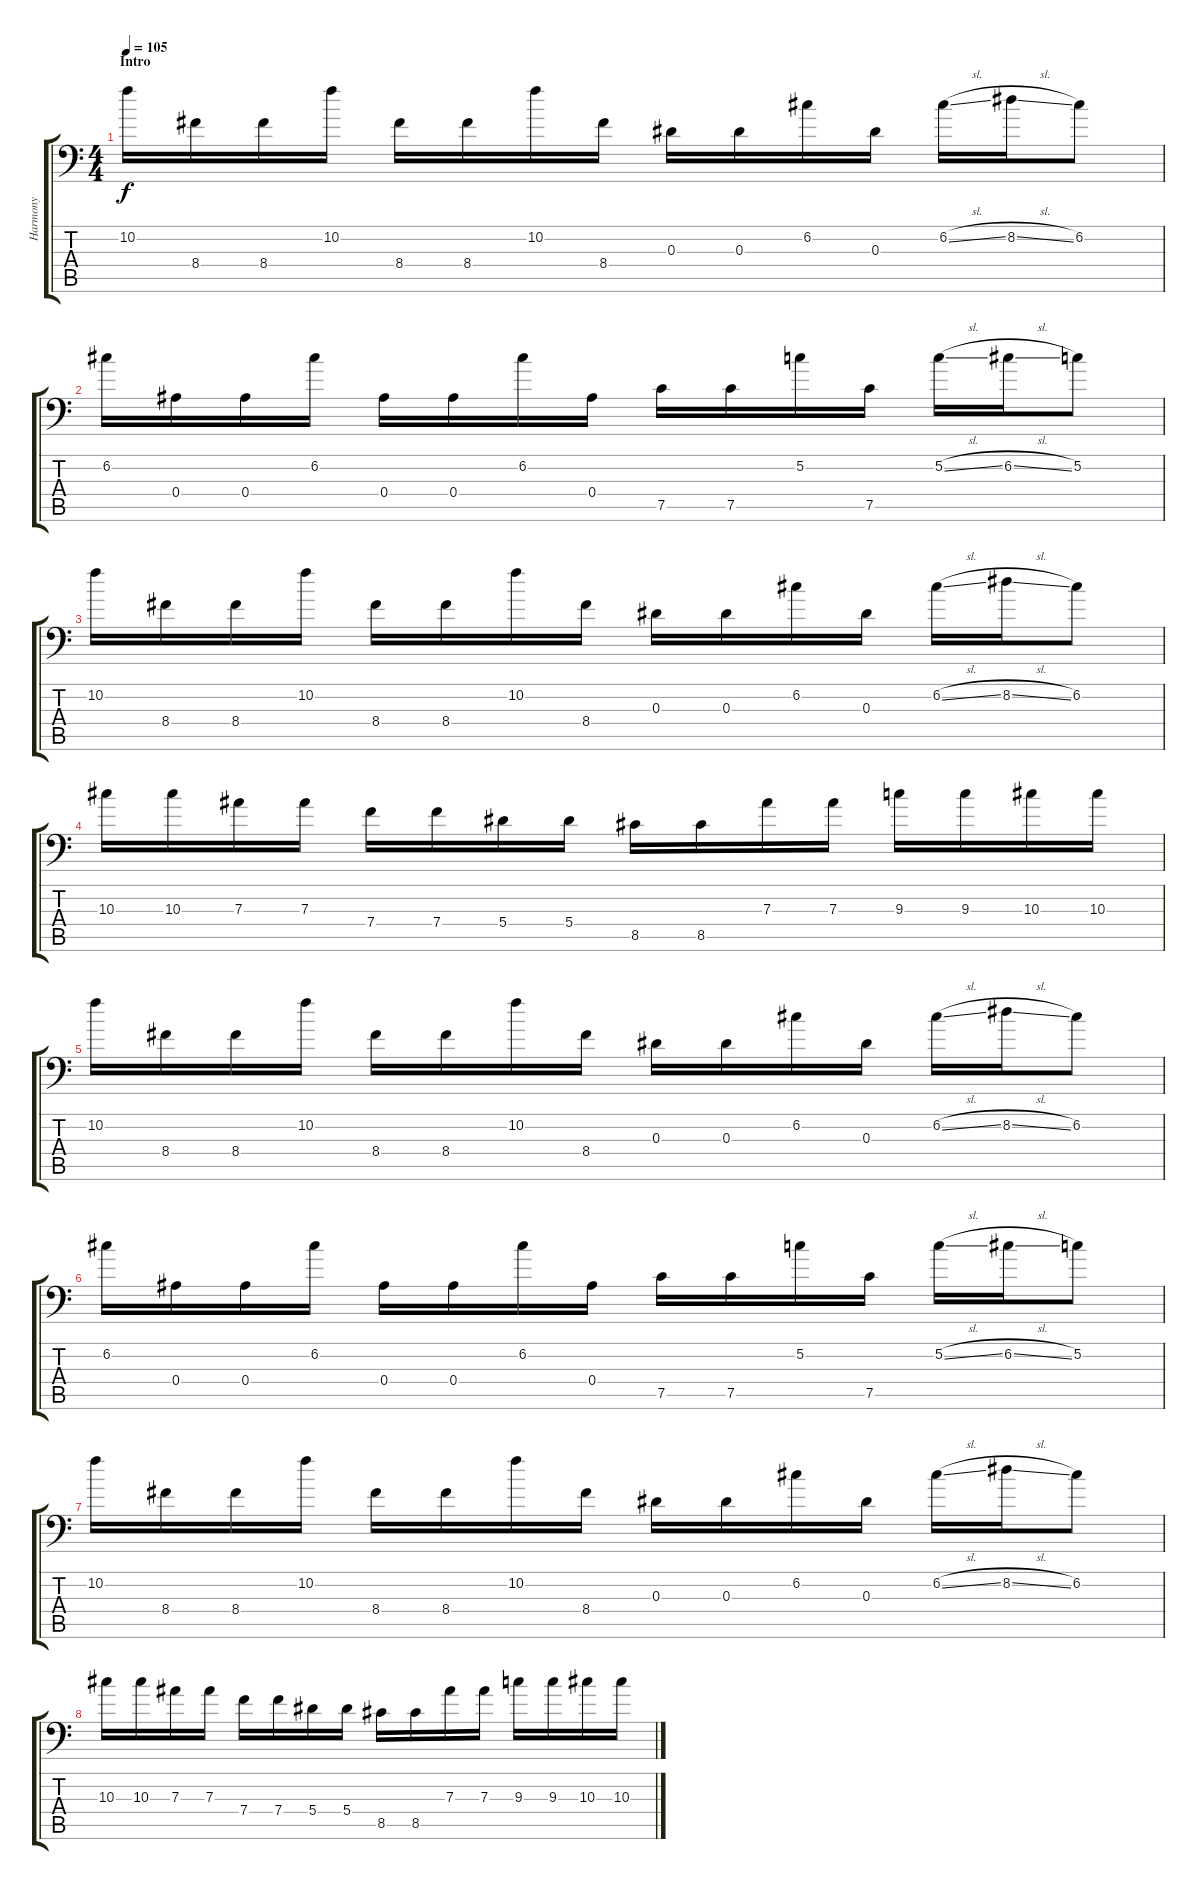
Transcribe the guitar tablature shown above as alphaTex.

\track ("Harmony" "Harmony") {instrument distortionguitar}
\staff {score tabs}
\tuning (C4 G3 Eb3 Bb2 F2 Bb1) {hide}
\ts (4 4)
\section ("" "Intro")
\tempo 105
\clef f4
\ks c
10.2.16{dy f instrument distortionguitar} 8.4.16 8.4.16 10.2.16 8.4.16 8.4.16 10.2.16 8.4.16 0.3.16 0.3.16 6.2.16 0.3.16 6.2{sl}.16 8.2{sl}.16 6.2.8 |
6.2.16 0.4.16 0.4.16 6.2.16 0.4.16 0.4.16 6.2.16 0.4.16 7.5.16 7.5.16 5.2.16 7.5.16 5.2{sl}.16 6.2{sl}.16 5.2.8 |
10.2.16 8.4.16 8.4.16 10.2.16 8.4.16 8.4.16 10.2.16 8.4.16 0.3.16 0.3.16 6.2.16 0.3.16 6.2{sl}.16 8.2{sl}.16 6.2.8 |
10.3.16 10.3.16 7.3.16 7.3.16 7.4.16 7.4.16 5.4.16 5.4.16 8.5.16 8.5.16 7.3.16 7.3.16 9.3.16 9.3.16 10.3.16 10.3.16 |
10.2.16 8.4.16 8.4.16 10.2.16 8.4.16 8.4.16 10.2.16 8.4.16 0.3.16 0.3.16 6.2.16 0.3.16 6.2{sl}.16 8.2{sl}.16 6.2.8 |
6.2.16 0.4.16 0.4.16 6.2.16 0.4.16 0.4.16 6.2.16 0.4.16 7.5.16 7.5.16 5.2.16 7.5.16 5.2{sl}.16 6.2{sl}.16 5.2.8 |
10.2.16 8.4.16 8.4.16 10.2.16 8.4.16 8.4.16 10.2.16 8.4.16 0.3.16 0.3.16 6.2.16 0.3.16 6.2{sl}.16 8.2{sl}.16 6.2.8 |
10.3.16 10.3.16 7.3.16 7.3.16 7.4.16 7.4.16 5.4.16 5.4.16 8.5.16 8.5.16 7.3.16 7.3.16 9.3.16 9.3.16 10.3.16 10.3.16
